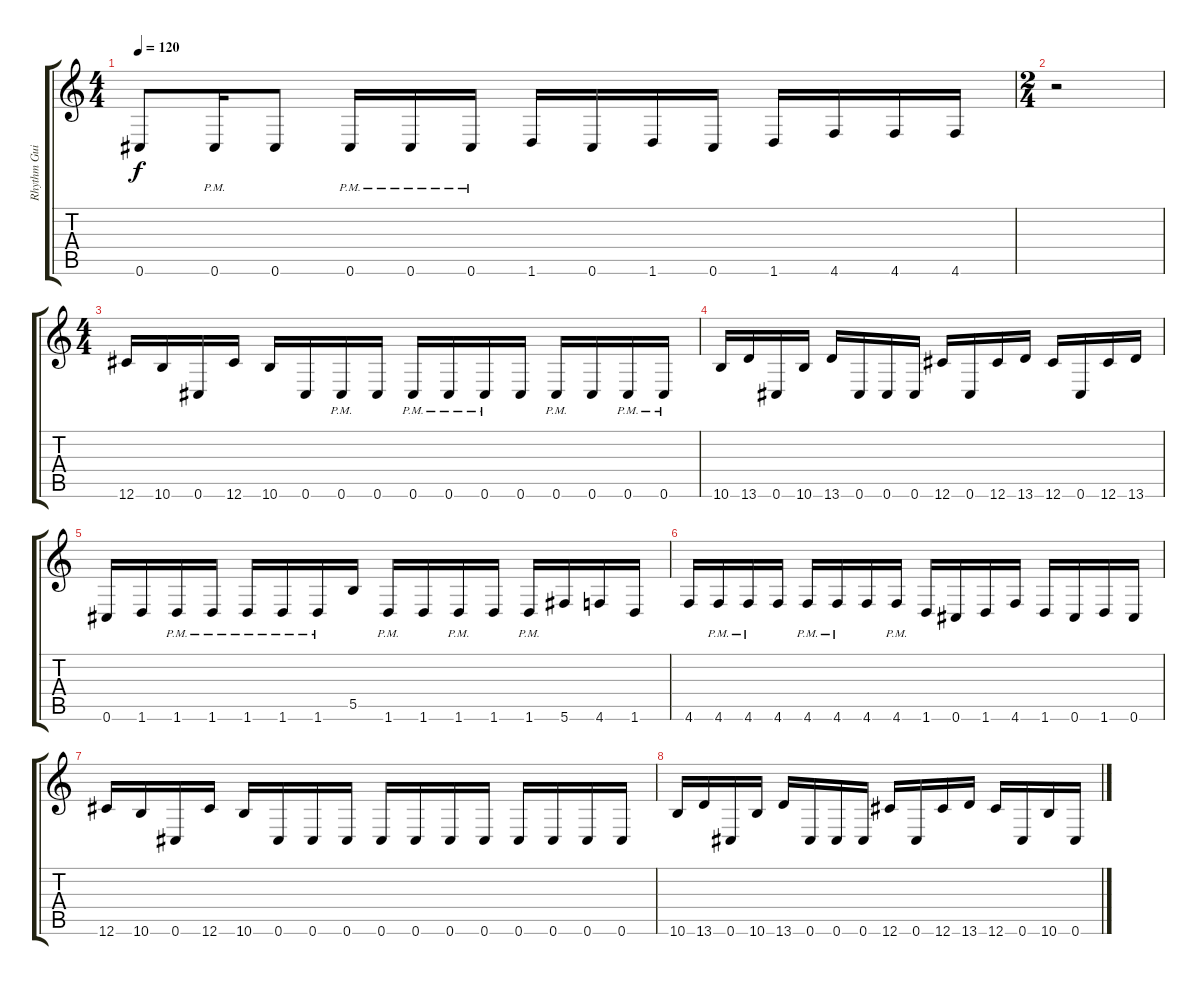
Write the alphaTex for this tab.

\track ("Rhythm Guitar 2" "Rhythm Gui") {instrument distortionguitar}
\staff {score tabs}
\tuning (Db4 Ab3 E3 B2 Gb2 Db2) {hide}
\ts (4 4)
\tempo 120
\clef g2
\ks c
0.6.8{dy f} 0.6{pm}.16 0.6.8 0.6{pm}.16 0.6{pm}.16 0.6{pm}.16 1.6.16 0.6.16 1.6.16 0.6.16 1.6.16 4.6.16 4.6.16 4.6.16 |
\ts (2 4)
r.2 |
\ts (4 4)
12.6.16 10.6.16 0.6.16 12.6.16 10.6.16 0.6.16 0.6{pm}.16 0.6.16 0.6{pm}.16 0.6{pm}.16 0.6{pm}.16 0.6.16 0.6{pm}.16 0.6.16 0.6{pm}.16 0.6{pm}.16 |
10.6.16 13.6.16 0.6.16 10.6.16 13.6.16 0.6.16 0.6.16 0.6.16 12.6.16 0.6.16 12.6.16 13.6.16 12.6.16 0.6.16 12.6.16 13.6.16 |
0.6.16 1.6.16 1.6{pm}.16 1.6{pm}.16 1.6{pm}.16 1.6{pm}.16 1.6{pm}.16 5.5.16 1.6{pm}.16 1.6.16 1.6{pm}.16 1.6.16 1.6{pm}.16 5.6.16 4.6.16 1.6.16 |
4.6.16 4.6{pm}.16 4.6{pm}.16 4.6.16 4.6{pm}.16 4.6{pm}.16 4.6.16 4.6{pm}.16 1.6.16 0.6.16 1.6.16 4.6.16 1.6.16 0.6.16 1.6.16 0.6.16 |
12.6.16 10.6.16 0.6.16 12.6.16 10.6.16 0.6.16 0.6.16 0.6.16 0.6.16 0.6.16 0.6.16 0.6.16 0.6.16 0.6.16 0.6.16 0.6.16 |
10.6.16 13.6.16 0.6.16 10.6.16 13.6.16 0.6.16 0.6.16 0.6.16 12.6.16 0.6.16 12.6.16 13.6.16 12.6.16 0.6.16 10.6.16 0.6.16
